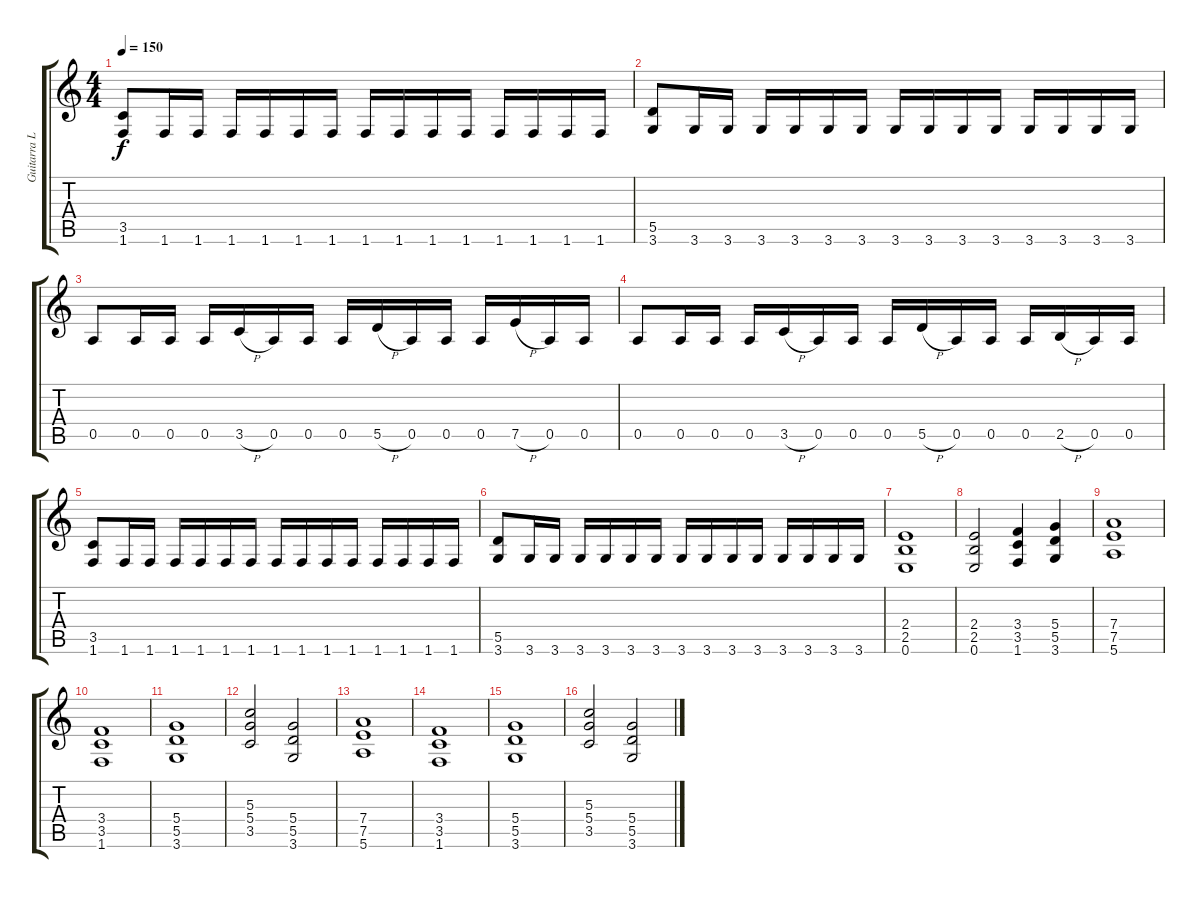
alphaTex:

\track ("Guitarra Lider" "Guitarra L") {instrument distortionguitar}
\staff {score tabs}
\tuning (E4 B3 G3 D3 A2 E2) {hide}
\ts (4 4)
\tempo 150
\clef g2
\ks c
(3.5 1.6).8{dy f} 1.6.16 1.6.16 1.6.16 1.6.16 1.6.16 1.6.16 1.6.16 1.6.16 1.6.16 1.6.16 1.6.16 1.6.16 1.6.16 1.6.16 |
(5.5 3.6).8 3.6.16 3.6.16 3.6.16 3.6.16 3.6.16 3.6.16 3.6.16 3.6.16 3.6.16 3.6.16 3.6.16 3.6.16 3.6.16 3.6.16 |
0.5.8 0.5.16 0.5.16 0.5.16 3.5{h}.16 0.5.16 0.5.16 0.5.16 5.5{h}.16 0.5.16 0.5.16 0.5.16 7.5{h}.16 0.5.16 0.5.16 |
0.5.8 0.5.16 0.5.16 0.5.16 3.5{h}.16 0.5.16 0.5.16 0.5.16 5.5{h}.16 0.5.16 0.5.16 0.5.16 2.5{h}.16 0.5.16 0.5.16 |
(3.5 1.6).8 1.6.16 1.6.16 1.6.16 1.6.16 1.6.16 1.6.16 1.6.16 1.6.16 1.6.16 1.6.16 1.6.16 1.6.16 1.6.16 1.6.16 |
(5.5 3.6).8 3.6.16 3.6.16 3.6.16 3.6.16 3.6.16 3.6.16 3.6.16 3.6.16 3.6.16 3.6.16 3.6.16 3.6.16 3.6.16 3.6.16 |
(2.4 2.5 0.6).1 |
(2.4 2.5 0.6).2 (3.4 3.5 1.6).4 (5.4 5.5 3.6).4 |
(7.4 7.5 5.6).1 |
(3.4 3.5 1.6).1 |
(5.4 5.5 3.6).1 |
(5.3 5.4 3.5).2 (5.4 5.5 3.6).2 |
(7.4 7.5 5.6).1 |
(3.4 3.5 1.6).1 |
(5.4 5.5 3.6).1 |
(5.3 5.4 3.5).2 (5.4 5.5 3.6).2
